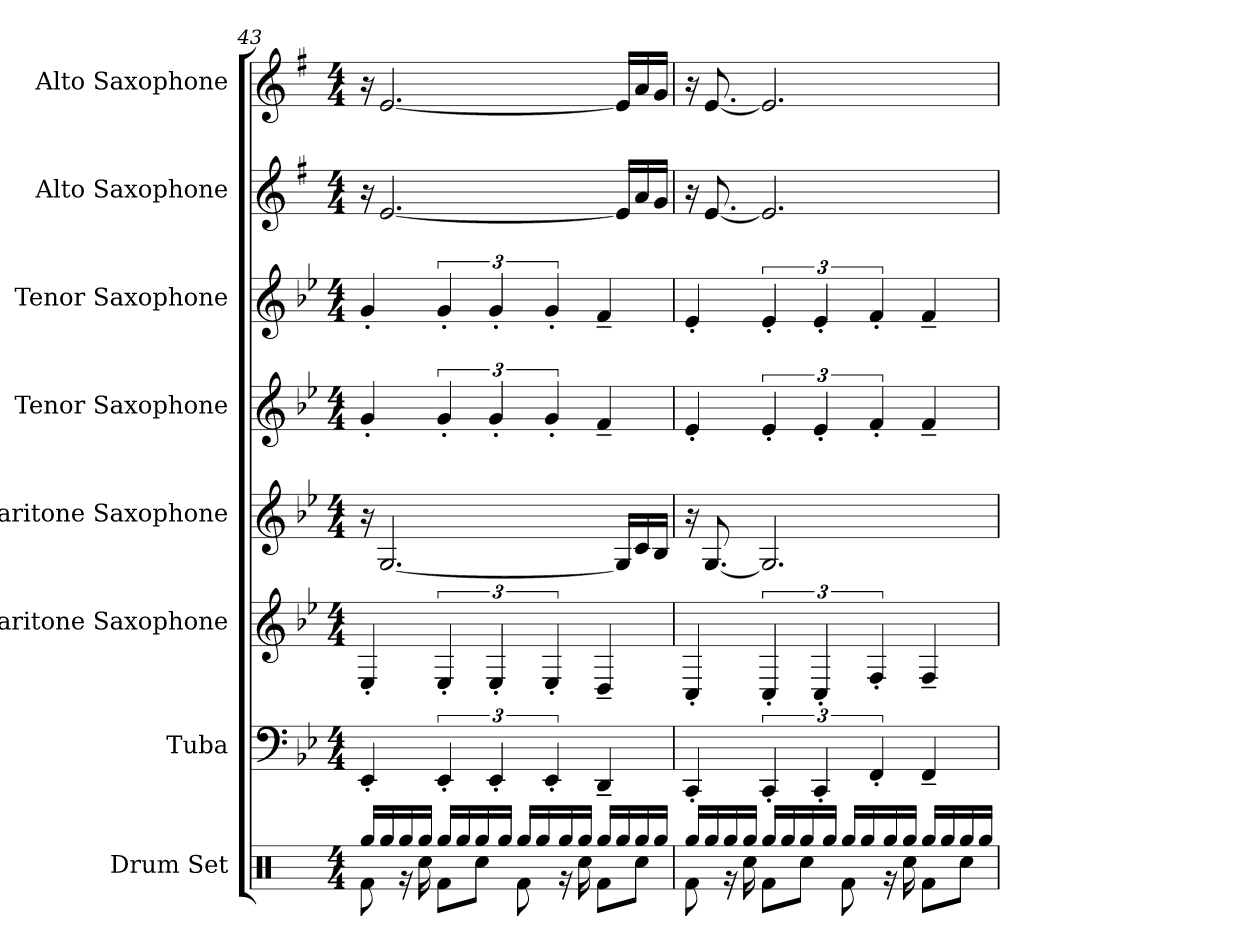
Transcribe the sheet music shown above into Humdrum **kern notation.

**kern	**kern	**kern	**kern	**kern	**kern	**kern	**kern
*part8	*part7	*part6	*part5	*part4	*part3	*part2	*part1
*staff8	*staff7	*staff6	*staff5	*staff4	*staff3	*staff2	*staff1
*I"Drum Set	*I"Tuba	*I"Baritone Saxophone	*I"Baritone Saxophone	*I"Tenor Saxophone	*I"Tenor Saxophone	*I"Alto Saxophone	*I"Alto Saxophone
*I'Drs.	*I'Tba.	*I'Bar. Sax.	*I'Bar. Sax.	*I'T. Sax.	*I'T. Sax.	*I'A. Sax.	*I'A. Sax.
*clefX	*clefF4	*clefG2	*clefG2	*clefG2	*clefG2	*clefG2	*clefG2
*	*	*ITrd12c21	*ITrd12c21	*ITrd8c14	*ITrd8c14	*ITrd5c9	*ITrd5c9
*k[]	*k[b-e-]	*k[b-e-]	*k[b-e-]	*k[b-e-]	*k[b-e-]	*k[b-e-]	*k[b-e-]
*M4/4	*M4/4	*M4/4	*M4/4	*M4/4	*M4/4	*M4/4	*M4/4
=43	=43	=43	=43	=43	=43	=43	=43
*^	*	*	*	*	*	*	*
16Rgg/LL	8Rf\	4EE-'/	4EE-'/	16r	4G'/	4G'/	16r	16r
16Rgg/	.	.	.	[2.GG/	.	.	[2.G/	[2.G/
16Rgg/	16r	.	.	.	.	.	.	.
16Rgg/JJ	16Rcc\	.	.	.	.	.	.	.
16Rgg/LL	8Rf\L	6EE-'/	6EE-'/	.	6G'/	6G'/	.	.
16Rgg/	.	.	.	.	.	.	.	.
16Rgg/	8Rcc\J	.	.	.	.	.	.	.
.	.	6EE-'/	6EE-'/	.	6G'/	6G'/	.	.
16Rgg/JJ	.	.	.	.	.	.	.	.
16Rgg/LL	8Rf\	.	.	.	.	.	.	.
16Rgg/	.	.	.	.	.	.	.	.
.	.	6EE-'/	6EE-'/	.	6G'/	6G'/	.	.
16Rgg/	16r	.	.	.	.	.	.	.
16Rgg/JJ	16Rcc\	.	.	.	.	.	.	.
16Rgg/LL	8Rf\L	4DD~/	4DD~/	.	4F~/	4F~/	.	.
16Rgg/	.	.	.	16GG/LL]	.	.	16G/LL]	16G/LL]
16Rgg/	8Rcc\J	.	.	16C/	.	.	16c/	16c/
16Rgg/JJ	.	.	.	16BB-/JJ	.	.	16B-/JJ	16B-/JJ
!!LO:PB:g=z
=44	=44	=44	=44	=44	=44	=44	=44	=44
16Rgg/LL	8Rf\	4CC'/	4CC'/	16r	4E-'/	4E-'/	16r	16r
16Rgg/	.	.	.	[8.GG/	.	.	[8.G/	[8.G/
16Rgg/	16r	.	.	.	.	.	.	.
16Rgg/JJ	16Rcc\	.	.	.	.	.	.	.
16Rgg/LL	8Rf\L	6CC'/	6CC'/	2.GG/]	6E-'/	6E-'/	2.G/]	2.G/]
16Rgg/	.	.	.	.	.	.	.	.
16Rgg/	8Rcc\J	.	.	.	.	.	.	.
.	.	6CC'/	6CC'/	.	6E-'/	6E-'/	.	.
16Rgg/JJ	.	.	.	.	.	.	.	.
16Rgg/LL	8Rf\	.	.	.	.	.	.	.
16Rgg/	.	.	.	.	.	.	.	.
.	.	6FF'/	6FF'/	.	6F'/	6F'/	.	.
16Rgg/	16r	.	.	.	.	.	.	.
16Rgg/JJ	16Rcc\	.	.	.	.	.	.	.
16Rgg/LL	8Rf\L	4FF~/	4FF~/	.	4F~/	4F~/	.	.
16Rgg/	.	.	.	.	.	.	.	.
16Rgg/	8Rcc\J	.	.	.	.	.	.	.
16Rgg/JJ	.	.	.	.	.	.	.	.
*v	*v	*	*	*	*	*	*	*
=	=	=	=	=	=	=	=
*-	*-	*-	*-	*-	*-	*-	*-
